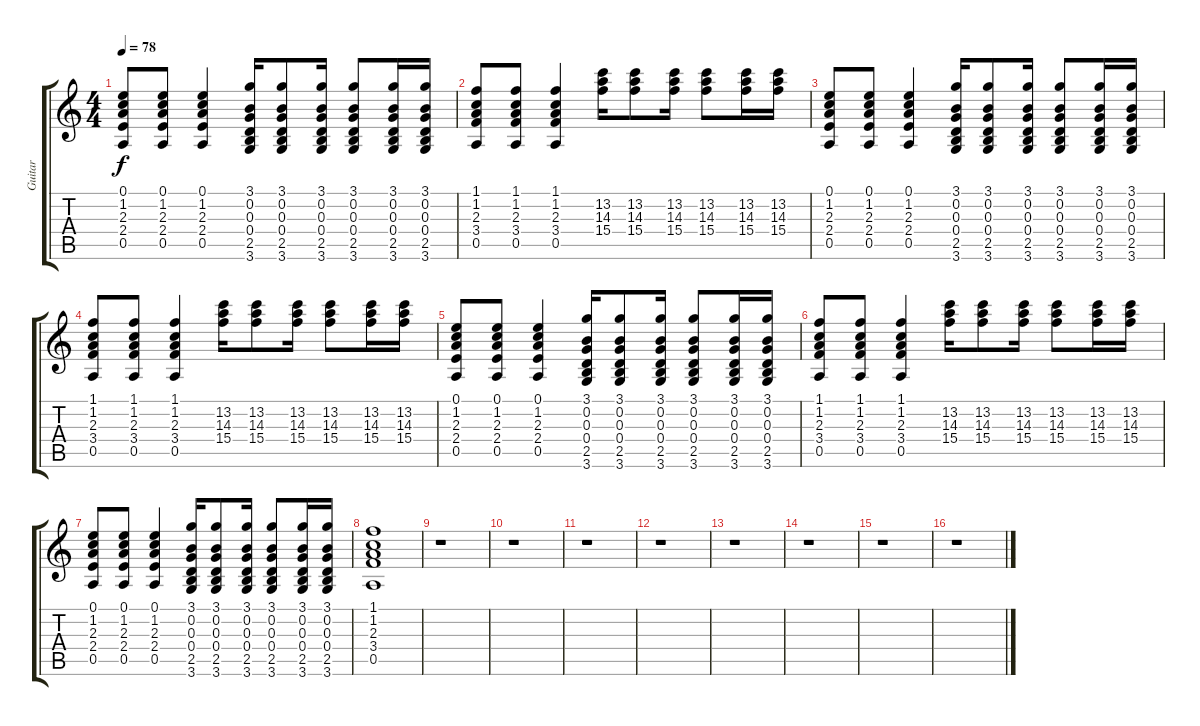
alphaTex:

\track ("Guitar" "Guitar") {instrument acousticguitarsteel}
\staff {score tabs}
\tuning (E4 B3 G3 D3 A2 E2) {hide}
\ts (4 4)
\tempo 78
\clef g2
\ks c
(0.1 1.2 2.3 2.4 0.5).8{dy f volume 10} (0.1 1.2 2.3 2.4 0.5).8 (0.1 1.2 2.3 2.4 0.5).4 (3.1 0.2 0.3 0.4 2.5 3.6).16 (3.1 0.2 0.3 0.4 2.5 3.6).8 (3.1 0.2 0.3 0.4 2.5 3.6).16 (3.1 0.2 0.3 0.4 2.5 3.6).8 (3.1 0.2 0.3 0.4 2.5 3.6).16 (3.1 0.2 0.3 0.4 2.5 3.6).16 |
(1.1 1.2 2.3 3.4 0.5).8 (1.1 1.2 2.3 3.4 0.5).8 (1.1 1.2 2.3 3.4 0.5).4 (13.2 14.3 15.4).16 (13.2 14.3 15.4).8 (13.2 14.3 15.4).16 (13.2 14.3 15.4).8 (13.2 14.3 15.4).16 (13.2 14.3 15.4).16 |
(0.1 1.2 2.3 2.4 0.5).8 (0.1 1.2 2.3 2.4 0.5).8 (0.1 1.2 2.3 2.4 0.5).4 (3.1 0.2 0.3 0.4 2.5 3.6).16 (3.1 0.2 0.3 0.4 2.5 3.6).8 (3.1 0.2 0.3 0.4 2.5 3.6).16 (3.1 0.2 0.3 0.4 2.5 3.6).8 (3.1 0.2 0.3 0.4 2.5 3.6).16 (3.1 0.2 0.3 0.4 2.5 3.6).16 |
(1.1 1.2 2.3 3.4 0.5).8 (1.1 1.2 2.3 3.4 0.5).8 (1.1 1.2 2.3 3.4 0.5).4 (13.2 14.3 15.4).16 (13.2 14.3 15.4).8 (13.2 14.3 15.4).16 (13.2 14.3 15.4).8 (13.2 14.3 15.4).16 (13.2 14.3 15.4).16 |
(0.1 1.2 2.3 2.4 0.5).8 (0.1 1.2 2.3 2.4 0.5).8 (0.1 1.2 2.3 2.4 0.5).4 (3.1 0.2 0.3 0.4 2.5 3.6).16 (3.1 0.2 0.3 0.4 2.5 3.6).8 (3.1 0.2 0.3 0.4 2.5 3.6).16 (3.1 0.2 0.3 0.4 2.5 3.6).8 (3.1 0.2 0.3 0.4 2.5 3.6).16 (3.1 0.2 0.3 0.4 2.5 3.6).16 |
(1.1 1.2 2.3 3.4 0.5).8 (1.1 1.2 2.3 3.4 0.5).8 (1.1 1.2 2.3 3.4 0.5).4 (13.2 14.3 15.4).16 (13.2 14.3 15.4).8 (13.2 14.3 15.4).16 (13.2 14.3 15.4).8 (13.2 14.3 15.4).16 (13.2 14.3 15.4).16 |
(0.1 1.2 2.3 2.4 0.5).8 (0.1 1.2 2.3 2.4 0.5).8 (0.1 1.2 2.3 2.4 0.5).4 (3.1 0.2 0.3 0.4 2.5 3.6).16 (3.1 0.2 0.3 0.4 2.5 3.6).8 (3.1 0.2 0.3 0.4 2.5 3.6).16 (3.1 0.2 0.3 0.4 2.5 3.6).8 (3.1 0.2 0.3 0.4 2.5 3.6).16 (3.1 0.2 0.3 0.4 2.5 3.6).16 |
(1.1 1.2 2.3 3.4 0.5).1 |
r.1 |
r.1 |
r.1 |
r.1 |
r.1 |
r.1 |
r.1 |
r.1
